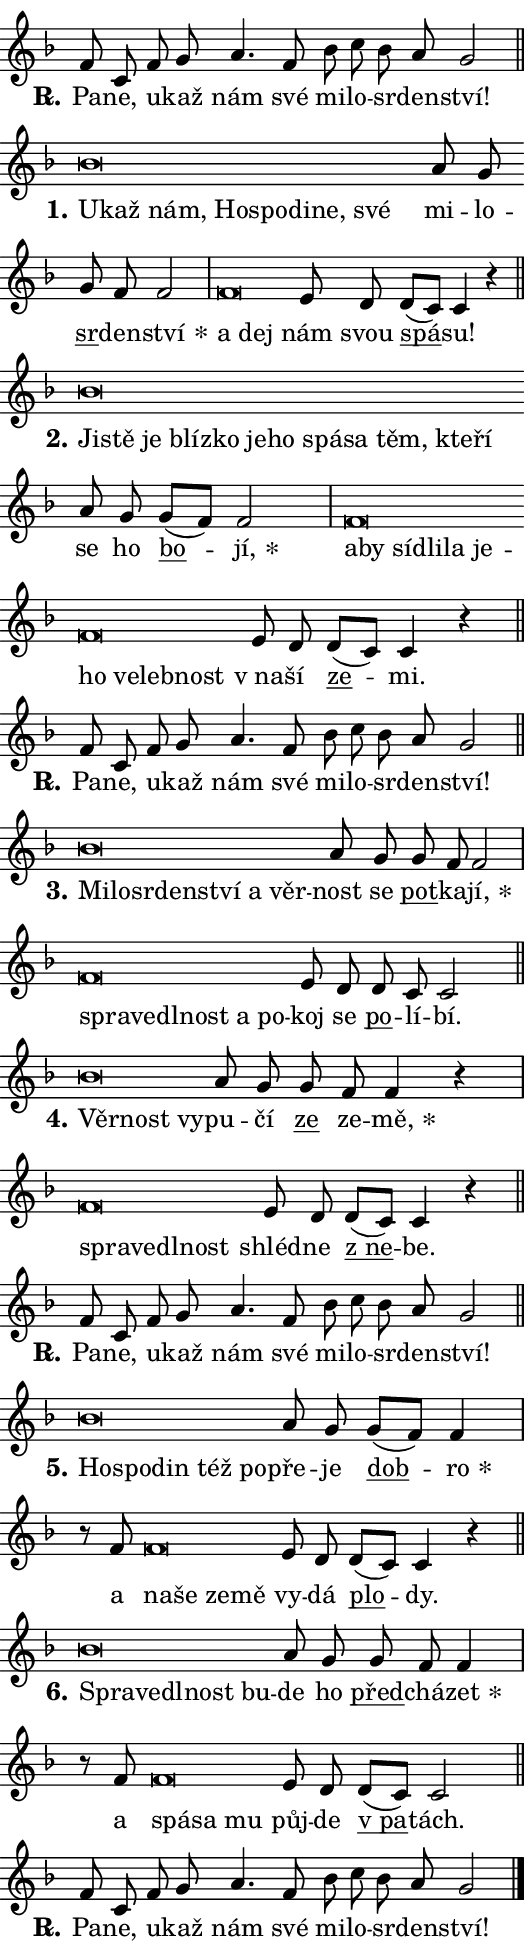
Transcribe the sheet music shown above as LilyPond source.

\version "2.24.0"
\header { tagline = "" }
\paper {
  indent = 0\cm
  top-margin = 0\cm
  right-margin = 0.13\cm % to fit lyric hyphens
  bottom-margin = 0\cm
  left-margin = 0\cm
  paper-width = 9\cm
  page-breaking = #ly:one-page-breaking
  system-system-spacing.basic-distance = #11
  score-system-spacing.basic-distance = #11
  ragged-last = ##f
}


%% Author: Thomas Morley
%% https://lists.gnu.org/archive/html/lilypond-user/2020-05/msg00002.html
#(define (line-position grob)
"Returns position of @var[grob} in current system:
   @code{'start}, if at first time-step
   @code{'end}, if at last time-step
   @code{'middle} otherwise
"
  (let* ((col (ly:item-get-column grob))
         (ln (ly:grob-object col 'left-neighbor))
         (rn (ly:grob-object col 'right-neighbor))
         (col-to-check-left (if (ly:grob? ln) ln col))
         (col-to-check-right (if (ly:grob? rn) rn col))
         (break-dir-left
           (and
             (ly:grob-property col-to-check-left 'non-musical #f)
             (ly:item-break-dir col-to-check-left)))
         (break-dir-right
           (and
             (ly:grob-property col-to-check-right 'non-musical #f)
             (ly:item-break-dir col-to-check-right))))
        (cond ((eqv? 1 break-dir-left) 'start)
              ((eqv? -1 break-dir-right) 'end)
              (else 'middle))))

#(define (tranparent-at-line-position vctor)
  (lambda (grob)
  "Relying on @code{line-position} select the relevant enry from @var{vctor}.
Used to determine transparency,"
    (case (line-position grob)
      ((end) (not (vector-ref vctor 0)))
      ((middle) (not (vector-ref vctor 1)))
      ((start) (not (vector-ref vctor 2))))))

noteHeadBreakVisibility =
#(define-music-function (break-visibility)(vector?)
"Makes @code{NoteHead}s transparent relying on @var{break-visibility}"
#{
  \override NoteHead.transparent =
    #(tranparent-at-line-position break-visibility)
#})

#(define delete-ledgers-for-transparent-note-heads
  (lambda (grob)
    "Reads whether a @code{NoteHead} is transparent.
If so this @code{NoteHead} is removed from @code{'note-heads} from
@var{grob}, which is supposed to be @code{LedgerLineSpanner}.
As a result ledgers are not printed for this @code{NoteHead}"
    (let* ((nhds-array (ly:grob-object grob 'note-heads))
           (nhds-list
             (if (ly:grob-array? nhds-array)
                 (ly:grob-array->list nhds-array)
                 '()))
           ;; Relies on the transparent-property being done before
           ;; Staff.LedgerLineSpanner.after-line-breaking is executed.
           ;; This is fragile ...
           (to-keep
             (remove
               (lambda (nhd)
                 (ly:grob-property nhd 'transparent #f))
               nhds-list)))
      ;; TODO find a better method to iterate over grob-arrays, similiar
      ;; to filter/remove etc for lists
      ;; For now rebuilt from scratch
      (set! (ly:grob-object grob 'note-heads)  '())
      (for-each
        (lambda (nhd)
          (ly:pointer-group-interface::add-grob grob 'note-heads nhd))
        to-keep))))

squashNotes = {
  \override NoteHead.X-extent = #'(-0.2 . 0.2)
  \override NoteHead.Y-extent = #'(-0.75 . 0)
  \override NoteHead.stencil =
    #(lambda (grob)
       (let ((pos (ly:grob-property grob 'staff-position)))
         (begin
           (if (< pos -7) (display "ERROR: Lower brevis then expected\n") (display ""))
           (if (<= pos -6) ly:text-interface::print ly:note-head::print))))
}
unSquashNotes = {
  \revert NoteHead.X-extent
  \revert NoteHead.Y-extent
  \revert NoteHead.stencil
}

hideNotes = \noteHeadBreakVisibility #begin-of-line-visible
unHideNotes = \noteHeadBreakVisibility #all-visible

% work-around for resetting accidentals
% https://lilypond.org/doc/v2.23/Documentation/notation/displaying-rhythms#unmetered-music
cadenzaMeasure = {
  \cadenzaOff
  \partial 1024 s1024
  \cadenzaOn
}

#(define-markup-command (accent layout props text) (markup?)
  "Underline accented syllable"
  (interpret-markup layout props
    #{\markup \override #'(offset . 4.3) \underline { #text }#}))

responsum = \markup \concat {
  "R" \hspace #-1.05 \path #0.1 #'((moveto 0 0.07) (lineto 0.9 0.8)) \hspace #0.05 "."
}

spaceSize = #0.6828661417322834 % exact space size for TeX Gyre Schola

\layout {
  \context {
    \Staff
    \remove "Time_signature_engraver"
    \override LedgerLineSpanner.after-line-breaking = #delete-ledgers-for-transparent-note-heads
  }
  \context {
    \Lyrics {
      \override LyricSpace.minimum-distance = \spaceSize
      \override LyricText.font-name = #"TeX Gyre Schola"
      \override LyricText.font-size = 1
      \override StanzaNumber.font-name = #"TeX Gyre Schola Bold"
      \override StanzaNumber.font-size = 1
    }
  }
  \context {
    \Score 
    \override NoteHead.text =
      #(lambda (grob) 
        (let ((pos (ly:grob-property grob 'staff-position)))
          #{\markup {
            \combine
              \halign #-0.55 \raise #(if (= pos -6) 0 0.5) \override #'(thickness . 2) \draw-line #'(3.2 . 0)
              \musicglyph "noteheads.sM1"
          }#}))
  }
}

% magnetic-lyrics.ily
%
%   written by
%     Jean Abou Samra <jean@abou-samra.fr>
%     Werner Lemberg <wl@gnu.org>
%
%   adapted by
%     Jiri Hon <jiri.hon@gmail.com>
%
% Version 2022-Apr-15

% https://www.mail-archive.com/lilypond-user@gnu.org/msg149350.html

#(define (Left_hyphen_pointer_engraver context)
   "Collect syllable-hyphen-syllable occurrences in lyrics and store
them in properties.  This engraver only looks to the left.  For
example, if the lyrics input is @code{foo -- bar}, it does the
following.

@itemize @bullet
@item
Set the @code{text} property of the @code{LyricHyphen} grob between
@q{foo} and @q{bar} to @code{foo}.

@item
Set the @code{left-hyphen} property of the @code{LyricText} grob with
text @q{foo} to the @code{LyricHyphen} grob between @q{foo} and
@q{bar}.
@end itemize

Use this auxiliary engraver in combination with the
@code{lyric-@/text::@/apply-@/magnetic-@/offset!} hook."
   (let ((hyphen #f)
         (text #f))
     (make-engraver
      (acknowledgers
       ((lyric-syllable-interface engraver grob source-engraver)
        (set! text grob)))
      (end-acknowledgers
       ((lyric-hyphen-interface engraver grob source-engraver)
        ;(when (not (grob::has-interface grob 'lyric-space-interface))
          (set! hyphen grob)));)
      ((stop-translation-timestep engraver)
       (when (and text hyphen)
         (ly:grob-set-object! text 'left-hyphen hyphen))
       (set! text #f)
       (set! hyphen #f)))))

#(define (lyric-text::apply-magnetic-offset! grob)
   "If the space between two syllables is less than the value in
property @code{LyricText@/.details@/.squash-threshold}, move the right
syllable to the left so that it gets concatenated with the left
syllable.

Use this function as a hook for
@code{LyricText@/.after-@/line-@/breaking} if the
@code{Left_@/hyphen_@/pointer_@/engraver} is active."
   (let ((hyphen (ly:grob-object grob 'left-hyphen #f)))
     (when hyphen
       (let ((left-text (ly:spanner-bound hyphen LEFT)))
         (when (grob::has-interface left-text 'lyric-syllable-interface)
           (let* ((common (ly:grob-common-refpoint grob left-text X))
                  (this-x-ext (ly:grob-extent grob common X))
                  (left-x-ext
                   (begin
                     ;; Trigger magnetism for left-text.
                     (ly:grob-property left-text 'after-line-breaking)
                     (ly:grob-extent left-text common X)))
                  ;; `delta` is the gap width between two syllables.
                  (delta (- (interval-start this-x-ext)
                            (interval-end left-x-ext)))
                  (details (ly:grob-property grob 'details))
                  (threshold (assoc-get 'squash-threshold details 0.2)))
             (when (< delta threshold)
               (let* (;; We have to manipulate the input text so that
                      ;; ligatures crossing syllable boundaries are not
                      ;; disabled.  For languages based on the Latin
                      ;; script this is essentially a beautification.
                      ;; However, for non-Western scripts it can be a
                      ;; necessity.
                      (lt (ly:grob-property left-text 'text))
                      (rt (ly:grob-property grob 'text))
                      (is-space (grob::has-interface hyphen 'lyric-space-interface))
                      (space (if is-space " " ""))
                      (extra-delta (if is-space spaceSize 0))
                      ;; Append new syllable.
                      (ltrt-space (if (and (string? lt) (string? rt))
                                (string-append lt space rt)
                                (make-concat-markup (list lt space rt))))
                      ;; Right-align `ltrt` to the right side.
                      (ltrt-space-markup (grob-interpret-markup
                               grob
                               (make-translate-markup
                                (cons (interval-length this-x-ext) 0)
                                (make-right-align-markup ltrt-space)))))
                 (begin
                   ;; Don't print `left-text`.
                   (ly:grob-set-property! left-text 'stencil #f)
                   ;; Set text and stencil (which holds all collected
                   ;; syllables so far) and shift it to the left.
                   (ly:grob-set-property! grob 'text ltrt-space)
                   (ly:grob-set-property! grob 'stencil ltrt-space-markup)
                   (ly:grob-translate-axis! grob (- (- delta extra-delta)) X))))))))))


#(define (lyric-hyphen::displace-bounds-first grob)
   ;; Make very sure this callback isn't triggered too early.
   (let ((left (ly:spanner-bound grob LEFT))
         (right (ly:spanner-bound grob RIGHT)))
     (ly:grob-property left 'after-line-breaking)
     (ly:grob-property right 'after-line-breaking)
     (ly:lyric-hyphen::print grob)))

squashThreshold = #0.4

\layout {
  \context {
    \Lyrics
    \consists #Left_hyphen_pointer_engraver
    \override LyricText.after-line-breaking =
      #lyric-text::apply-magnetic-offset!
    \override LyricHyphen.stencil = #lyric-hyphen::displace-bounds-first
    \override LyricText.details.squash-threshold = \squashThreshold
    \override LyricHyphen.minimum-distance = 0
    \override LyricHyphen.minimum-length = \squashThreshold
  }
}

squashText = \override LyricText.details.squash-threshold = 9999
unSquashText = \override LyricText.details.squash-threshold = \squashThreshold

leftText = \override LyricText.self-alignment-X = #LEFT
unLeftText = \revert LyricText.self-alignment-X

starOffset = #(lambda (grob) 
                (let ((x_offset (ly:self-alignment-interface::aligned-on-x-parent grob)))
                  (if (= x_offset 0) 0 (+ x_offset 1.2))))

star = #(define-music-function (syllable)(string?)
"Append star separator at the end of a syllable"
#{
  \once \override LyricText.X-offset = #starOffset
  \lyricmode { \markup {
    #syllable
    \override #'((font-name . "TeX Gyre Schola Bold")) \hspace #0.2 \lower #0.65 \larger "*"
  } }
#})

starAccent = #(define-music-function (syllable)(string?)
"Append star separator at the end of a syllable and make accent"
#{
  \once \override LyricText.X-offset = #starOffset
  \lyricmode { \markup {
    \accent #syllable
    \override #'((font-name . "TeX Gyre Schola Bold")) \hspace #0.2 \lower #0.65 \larger "*"
  } }
#})

breath = #(define-music-function (syllable)(string?)
"Append breathing indicator at the end of a syllable"
#{
  \lyricmode { \markup { #syllable "+" } }
#})

optionalBreath = #(define-music-function (syllable)(string?)
"Append optional breathing indicator at the end of a syllable"
#{
  \lyricmode { \markup { #syllable "(+)" } }
#})


\score {
    <<
        \new Voice = "melody" { \cadenzaOn \key f \major \relative { f'8 c f g a4. f8 \bar "" bes c bes a g2 \cadenzaMeasure \bar "||" \break } }
        \new Lyrics \lyricsto "melody" { \lyricmode { \set stanza = \responsum
Pa -- ne, u -- kaž nám své mi -- lo -- sr -- den -- ství! } }
    >>
    \layout {}
}

\score {
    <<
        \new Voice = "melody" { \cadenzaOn \key f \major \relative { \squashNotes bes'\breve*1/16 \hideNotes \breve*1/16 \bar "" \breve*1/16 \bar "" \breve*1/16 \bar "" \breve*1/16 \bar "" \breve*1/16 \bar "" \breve*1/16 \breve*1/16 \bar "" \unHideNotes \unSquashNotes a8 g \bar "" g f f2 \cadenzaMeasure \bar "|" \squashNotes f\breve*1/16 \hideNotes \breve*1/16 \bar "" \unHideNotes \unSquashNotes e8 d \bar "" d[( c)] c4 r \cadenzaMeasure \bar "||" \break } }
        \new Lyrics \lyricsto "melody" { \lyricmode { \set stanza = "1."
\leftText U -- \squashText kaž nám, Ho -- spo -- di -- ne, své \unLeftText \unSquashText mi -- lo -- \markup \accent sr -- den -- \star ství \leftText a \squashText dej \unLeftText \unSquashText nám svou \markup \accent spá -- su! } }
    >>
    \layout {}
}

\score {
    <<
        \new Voice = "melody" { \cadenzaOn \key f \major \relative { \squashNotes bes'\breve*1/16 \hideNotes \breve*1/16 \bar "" \breve*1/16 \bar "" \breve*1/16 \bar "" \breve*1/16 \bar "" \breve*1/16 \bar "" \breve*1/16 \bar "" \breve*1/16 \bar "" \breve*1/16 \bar "" \breve*1/16 \bar "" \breve*1/16 \breve*1/16 \bar "" \unHideNotes \unSquashNotes a8 g \bar "" g[( f)] f2 \cadenzaMeasure \bar "|" \squashNotes f\breve*1/16 \hideNotes \breve*1/16 \bar "" \breve*1/16 \bar "" \breve*1/16 \bar "" \breve*1/16 \bar "" \breve*1/16 \bar "" \breve*1/16 \bar "" \breve*1/16 \bar "" \breve*1/16 \breve*1/16 \bar "" \unHideNotes \unSquashNotes e8 d \bar "" d[( c)] c4 r \cadenzaMeasure \bar "||" \break } }
        \new Lyrics \lyricsto "melody" { \lyricmode { \set stanza = "2."
\leftText Ji -- \squashText stě je blíz -- ko je -- ho spá -- sa těm, kte -- ří \unLeftText \unSquashText se ho \markup \accent bo -- \star jí, \leftText a -- \squashText by sí -- dli -- la je -- ho ve -- leb -- nost \unLeftText \unSquashText "v na" -- ší \markup \accent ze -- mi. } }
    >>
    \layout {}
}

\score {
    <<
        \new Voice = "melody" { \cadenzaOn \key f \major \relative { f'8 c f g a4. f8 \bar "" bes c bes a g2 \cadenzaMeasure \bar "||" \break } }
        \new Lyrics \lyricsto "melody" { \lyricmode { \set stanza = \responsum
Pa -- ne, u -- kaž nám své mi -- lo -- sr -- den -- ství! } }
    >>
    \layout {}
}

\score {
    <<
        \new Voice = "melody" { \cadenzaOn \key f \major \relative { \squashNotes bes'\breve*1/16 \hideNotes \breve*1/16 \bar "" \breve*1/16 \bar "" \breve*1/16 \bar "" \breve*1/16 \bar "" \breve*1/16 \breve*1/16 \bar "" \unHideNotes \unSquashNotes a8 g \bar "" g f f2 \cadenzaMeasure \bar "|" \squashNotes f\breve*1/16 \hideNotes \breve*1/16 \bar "" \breve*1/16 \bar "" \breve*1/16 \bar "" \breve*1/16 \breve*1/16 \bar "" \unHideNotes \unSquashNotes e8 d \bar "" d c c2 \cadenzaMeasure \bar "||" \break } }
        \new Lyrics \lyricsto "melody" { \lyricmode { \set stanza = "3."
\leftText Mi -- \squashText lo -- sr -- den -- ství a věr -- \unLeftText \unSquashText nost se \markup \accent pot -- ka -- \star jí, \leftText spra -- \squashText ve -- dl -- nost a po -- \unLeftText \unSquashText koj se \markup \accent po -- lí -- bí. } }
    >>
    \layout {}
}

\score {
    <<
        \new Voice = "melody" { \cadenzaOn \key f \major \relative { \squashNotes bes'\breve*1/16 \hideNotes \breve*1/16 \breve*1/16 \bar "" \unHideNotes \unSquashNotes a8 g \bar "" g f f4 r \cadenzaMeasure \bar "|" \squashNotes f\breve*1/16 \hideNotes \breve*1/16 \bar "" \breve*1/16 \breve*1/16 \bar "" \unHideNotes \unSquashNotes e8 d \bar "" d[( c)] c4 r \cadenzaMeasure \bar "||" \break } }
        \new Lyrics \lyricsto "melody" { \lyricmode { \set stanza = "4."
\leftText Věr -- \squashText nost vy -- \unLeftText \unSquashText pu -- čí \markup \accent ze ze -- \star mě, \leftText spra -- \squashText ve -- dl -- nost \unLeftText \unSquashText shléd -- ne \markup \accent "z ne" -- be. } }
    >>
    \layout {}
}

\score {
    <<
        \new Voice = "melody" { \cadenzaOn \key f \major \relative { f'8 c f g a4. f8 \bar "" bes c bes a g2 \cadenzaMeasure \bar "||" \break } }
        \new Lyrics \lyricsto "melody" { \lyricmode { \set stanza = \responsum
Pa -- ne, u -- kaž nám své mi -- lo -- sr -- den -- ství! } }
    >>
    \layout {}
}

\score {
    <<
        \new Voice = "melody" { \cadenzaOn \key f \major \relative { \squashNotes bes'\breve*1/16 \hideNotes \breve*1/16 \bar "" \breve*1/16 \bar "" \breve*1/16 \breve*1/16 \bar "" \unHideNotes \unSquashNotes a8 g \bar "" g[( f)] f4 \cadenzaMeasure \bar "|" r8 f8 \squashNotes f\breve*1/16 \hideNotes \breve*1/16 \bar "" \breve*1/16 \breve*1/16 \bar "" \unHideNotes \unSquashNotes e8 d \bar "" d[( c)] c4 r \cadenzaMeasure \bar "||" \break } }
        \new Lyrics \lyricsto "melody" { \lyricmode { \set stanza = "5."
\leftText Ho -- \squashText spo -- din též po -- \unLeftText \unSquashText pře -- je \markup \accent dob -- \star ro a \leftText na -- \squashText še ze -- mě \unLeftText \unSquashText vy -- dá \markup \accent plo -- dy. } }
    >>
    \layout {}
}

\score {
    <<
        \new Voice = "melody" { \cadenzaOn \key f \major \relative { \squashNotes bes'\breve*1/16 \hideNotes \breve*1/16 \bar "" \breve*1/16 \bar "" \breve*1/16 \breve*1/16 \bar "" \unHideNotes \unSquashNotes a8 g \bar "" g f f4 \cadenzaMeasure \bar "|" r8 f8 \squashNotes f\breve*1/16 \hideNotes \breve*1/16 \breve*1/16 \bar "" \unHideNotes \unSquashNotes e8 d \bar "" d[( c)] c2 \cadenzaMeasure \bar "||" \break } }
        \new Lyrics \lyricsto "melody" { \lyricmode { \set stanza = "6."
\leftText Spra -- \squashText ve -- dl -- nost bu -- \unLeftText \unSquashText de ho \markup \accent před -- chá -- \star zet a \leftText spá -- \squashText sa mu \unLeftText \unSquashText půj -- de \markup \accent "v pa" -- tách. } }
    >>
    \layout {}
}

\score {
    <<
        \new Voice = "melody" { \cadenzaOn \key f \major \relative { f'8 c f g a4. f8 \bar "" bes c bes a g2 \cadenzaMeasure \bar "||" \break } \bar "|." }
        \new Lyrics \lyricsto "melody" { \lyricmode { \set stanza = \responsum
Pa -- ne, u -- kaž nám své mi -- lo -- sr -- den -- ství! } }
    >>
    \layout {}
}
